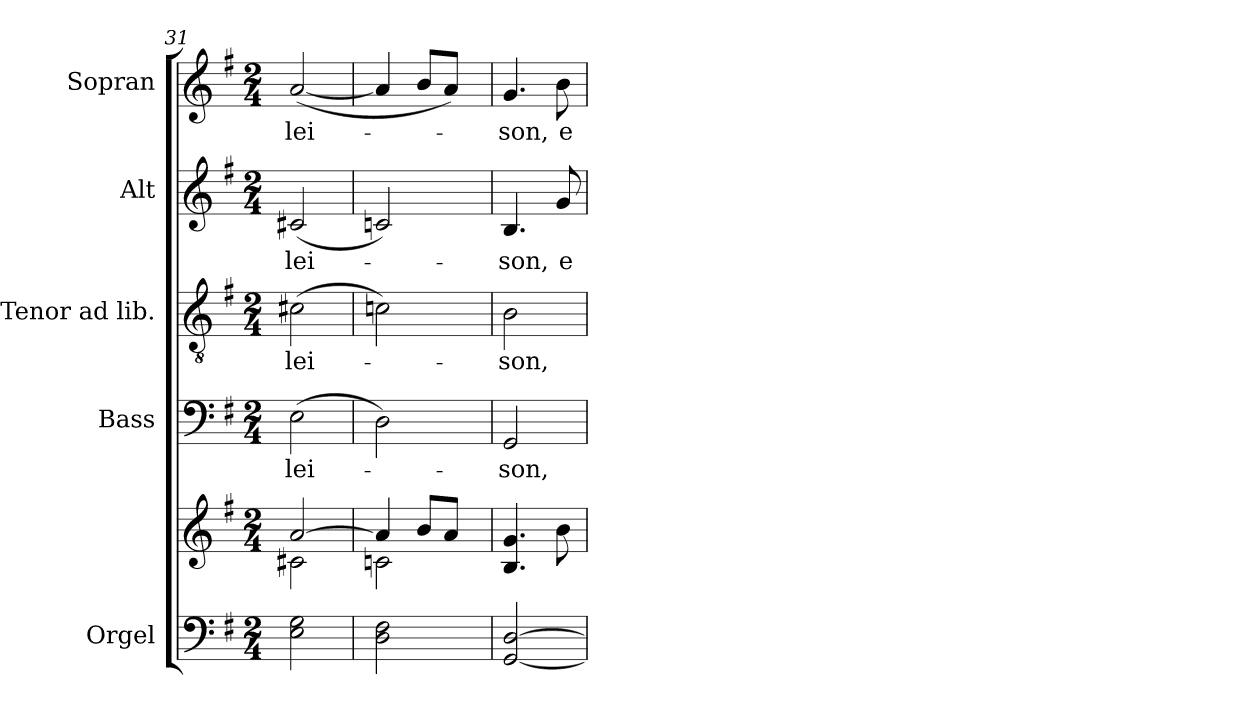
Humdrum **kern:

**kern	**kern	**kern	**text	**kern	**text	**kern	**text	**kern	**text
*part5	*part5	*part4	*part4	*part3	*part3	*part2	*part2	*part1	*part1
*staff6	*staff5	*staff4	*staff4	*staff3	*staff3	*staff2	*staff2	*staff1	*staff1
*I"Orgel	*	*I"Bass	*	*I"Tenor ad lib.	*	*I"Alt	*	*I"Sopran	*
*I'Org.	*	*I'B.	*	*I'T.	*	*I'A.	*	*I'S.	*
*clefF4	*clefG2	*clefF4	*	*clefGv2	*	*clefG2	*	*clefG2	*
*k[f#]	*k[f#]	*k[f#]	*	*k[f#]	*	*k[f#]	*	*k[f#]	*
*G:	*G:	*G:	*	*G:	*	*G:	*	*G:	*
*M2/4	*M2/4	*M2/4	*	*M2/4	*	*M2/4	*	*M2/4	*
=31	=31	=31	=31	=31	=31	=31	=31	=31	=31
*	*^	*	*	*	*	*	*	*	*
!	!	!	!	!LO:LY:b	!	!LO:LY:b	!	!LO:LY:b	!	!LO:LY:b
2E\ 2G\	[>2a/	2c#X\	(>2E\	-lei-	(>2c#X\	-lei-	(<2c#X/	-lei-	(<[2a/	-lei-
!!LO:LB:g=z
=32	=32	=32	=32	=32	=32	=32	=32	=32	=32	=32
2D\ 2F#\	4a/]	2cn\	2D\)	.	2cn\)	.	2cn/)	.	4a/]	.
.	8b/L	.	.	.	.	.	.	.	8b/L	.
.	8a/J	.	.	.	.	.	.	.	8a/J)	.
*	*v	*v	*	*	*	*	*	*	*	*
=33	=33	=33	=33	=33	=33	=33	=33	=33	=33
!	!	!	!LO:LY:b	!	!LO:LY:b	!	!LO:LY:b	!	!LO:LY:b
[2GG/ [2D/	4.B/ 4.g/	2GG/	-son,	2B\	-son,	4.B/	-son,	4.g/	-son,
!	!	!	!	!	!	!	!LO:LY:b	!	!LO:LY:b
.	8b\	.	.	.	.	8g/	e-	8b\	e-
=	=	=	=	=	=	=	=	=	=
*-	*-	*-	*-	*-	*-	*-	*-	*-	*-
